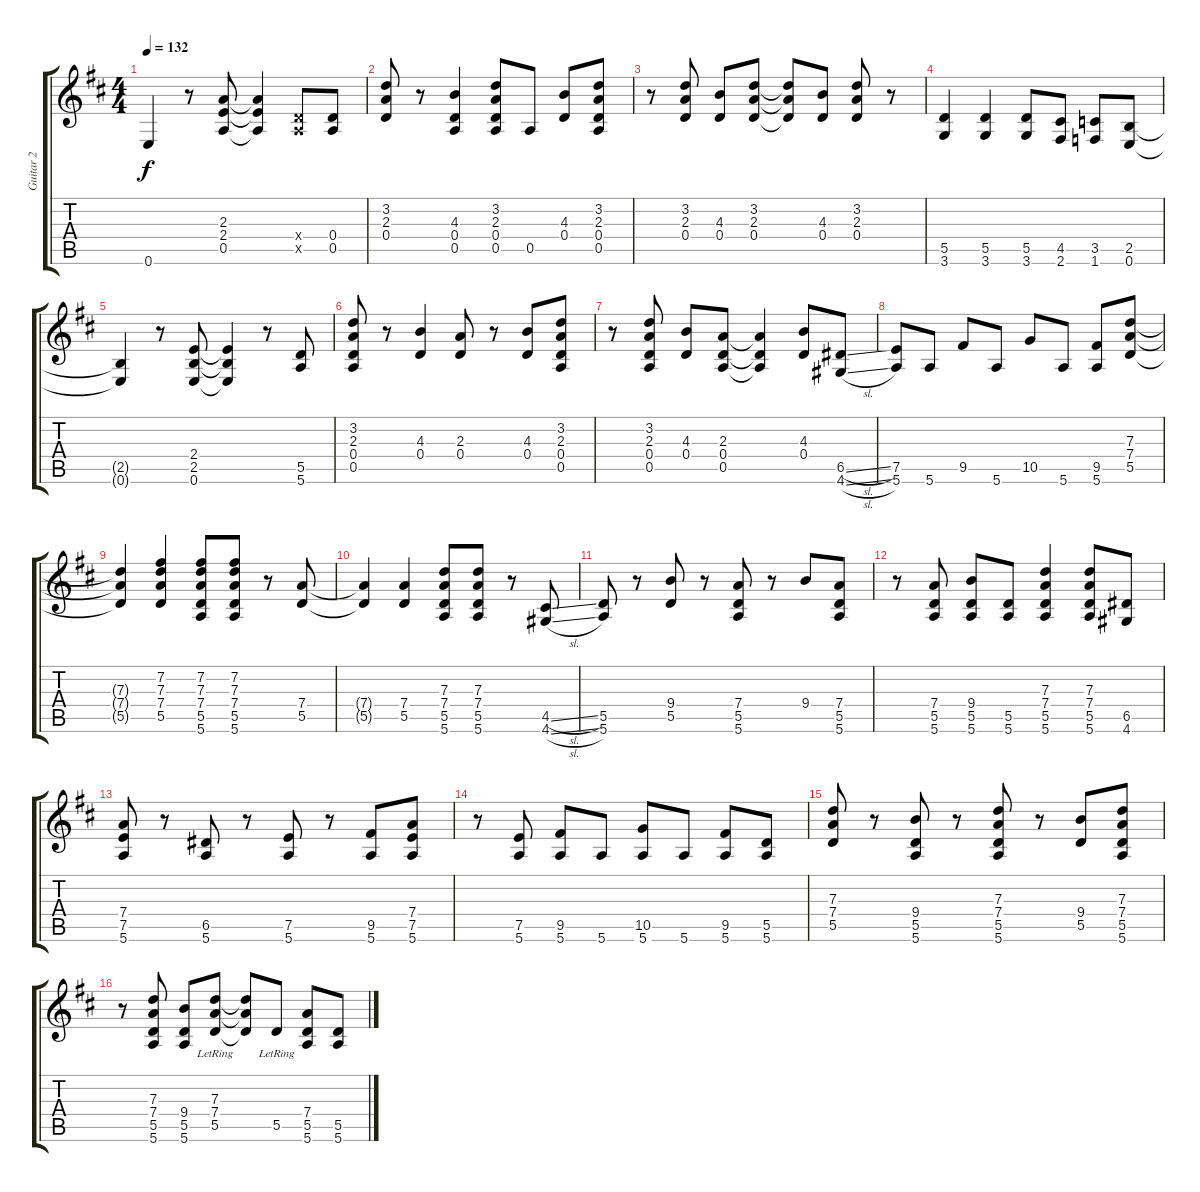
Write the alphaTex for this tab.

\track ("Guitar 2" "Guitar 2") {instrument overdrivenguitar}
\staff {score tabs}
\tuning (E4 B3 G3 D3 A2 E2) {hide}
\ts (4 4)
\tempo 132
\clef g2
\ks d
0.6{t}.4{dy f} r.8 (2.3 2.4 0.5).8 (2.3{t} 2.4{t} 0.5{t}).4 (0.4{x} 0.5{x}).8 (0.4 0.5).8 |
(3.2 2.3 0.4).8 r.8 (4.3 0.4 0.5).4 (3.2 2.3 0.4 0.5).8 0.5.8 (4.3 0.4).8 (3.2 2.3 0.4 0.5).8 |
r.8 (3.2 2.3 0.4).8 (4.3 0.4).8 (3.2 2.3 0.4).8 (3.2{t} 2.3{t} 0.4{t}).8 (4.3 0.4).8 (3.2 2.3 0.4).8 r.8 |
(5.5 3.6).4 (5.5 3.6).4 (5.5 3.6).8 (4.5 2.6).8 (3.5 1.6).8 (2.5 0.6).8 |
(2.5{t} 0.6{t}).4 r.8 (2.4 2.5 0.6).8 (2.4{t} 2.5{t} 0.6{t}).4 r.8 (5.5 5.6).8 |
(3.2 2.3 0.4 0.5).8 r.8 (4.3 0.4).4 (2.3 0.4).8 r.8 (4.3 0.4).8 (3.2 2.3 0.4 0.5).8 |
r.8 (3.2 2.3 0.4 0.5).8 (4.3 0.4).8 (2.3 0.4 0.5).8 (2.3{t} 0.4{t} 0.5{t}).4 (4.3 0.4).8 (6.5{sl} 4.6{sl}).8 |
(7.5 5.6).8 5.6.8 9.5.8 5.6.8 10.5.8 5.6.8 (9.5 5.6).8 (7.3 7.4 5.5).8 |
(7.3{t} 7.4{t} 5.5{t}).4 (7.2 7.3 7.4 5.5).4 (7.2 7.3 7.4 5.5 5.6).8 (7.2 7.3 7.4 5.5 5.6).8 r.8 (7.4 5.5).8 |
(7.4{t} 5.5{t}).4 (7.4 5.5).4 (7.3 7.4 5.5 5.6).8 (7.3 7.4 5.5 5.6).8 r.8 (4.5{sl} 4.6{sl}).8 |
(5.5 5.6).8 r.8 (9.4 5.5).8 r.8 (7.4 5.5 5.6).8 r.8 9.4.8 (7.4 5.5 5.6).8 |
r.8 (7.4 5.5 5.6).8 (9.4 5.5 5.6).8 (5.5 5.6).8 (7.3 7.4 5.5 5.6).4 (7.3 7.4 5.5 5.6).8 (6.5 4.6).8 |
(7.4 7.5 5.6).8 r.8 (6.5 5.6).8 r.8 (7.5 5.6).8 r.8 (9.5 5.6).8 (7.4 7.5 5.6).8 |
r.8 (7.5 5.6).8 (9.5 5.6).8 5.6.8 (10.5 5.6).8 5.6.8 (9.5 5.6).8 (5.5 5.6).8 |
(7.3 7.4 5.5).8 r.8 (9.4 5.5 5.6).8 r.8 (7.3 7.4 5.5 5.6).8 r.8 (9.4 5.5).8 (7.3 7.4 5.5 5.6).8 |
r.8 (7.3 7.4 5.5 5.6).8 (9.4 5.5 5.6).8 (7.3{lr} 7.4{lr} 5.5{lr}).8 (7.3{t} 7.4{t} 5.5{t}).8 5.5{lr}.8 (7.4 5.5 5.6).8 (5.5 5.6).8
